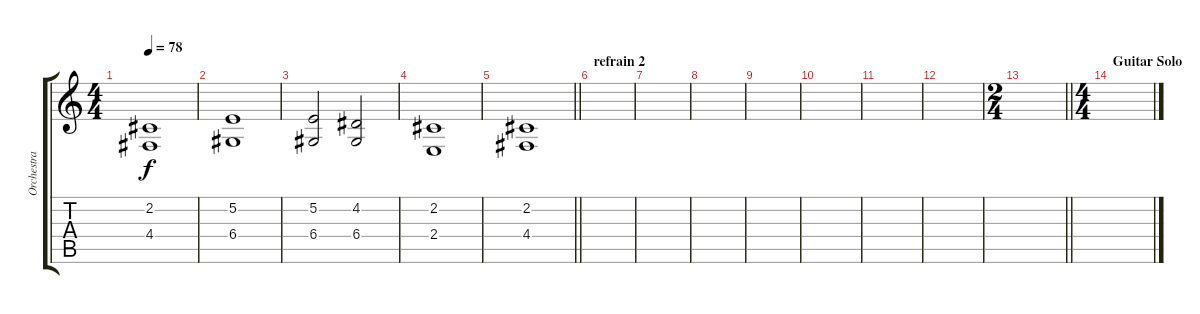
\track ("Orchestra" "Orchestra") {instrument stringensemble1}
\staff {score tabs}
\tuning (E4 B3 G3 D3 A2 E2) {hide}
\ts (4 4)
\tempo 78
\clef g2
\ks c
(2.2 4.4).1{dy f} |
(5.2 6.4).1 |
(5.2 6.4).2 (4.2 6.4).2 |
(2.2 2.4).1 |
\barLineRight lightlight
(2.2 4.4).1 |
\section ("" "refrain 2")
|
|
|
|
|
|
|
\ts (2 4)
\barLineRight lightlight
|
\ts (4 4)
\section ("" "Guitar Solo")
